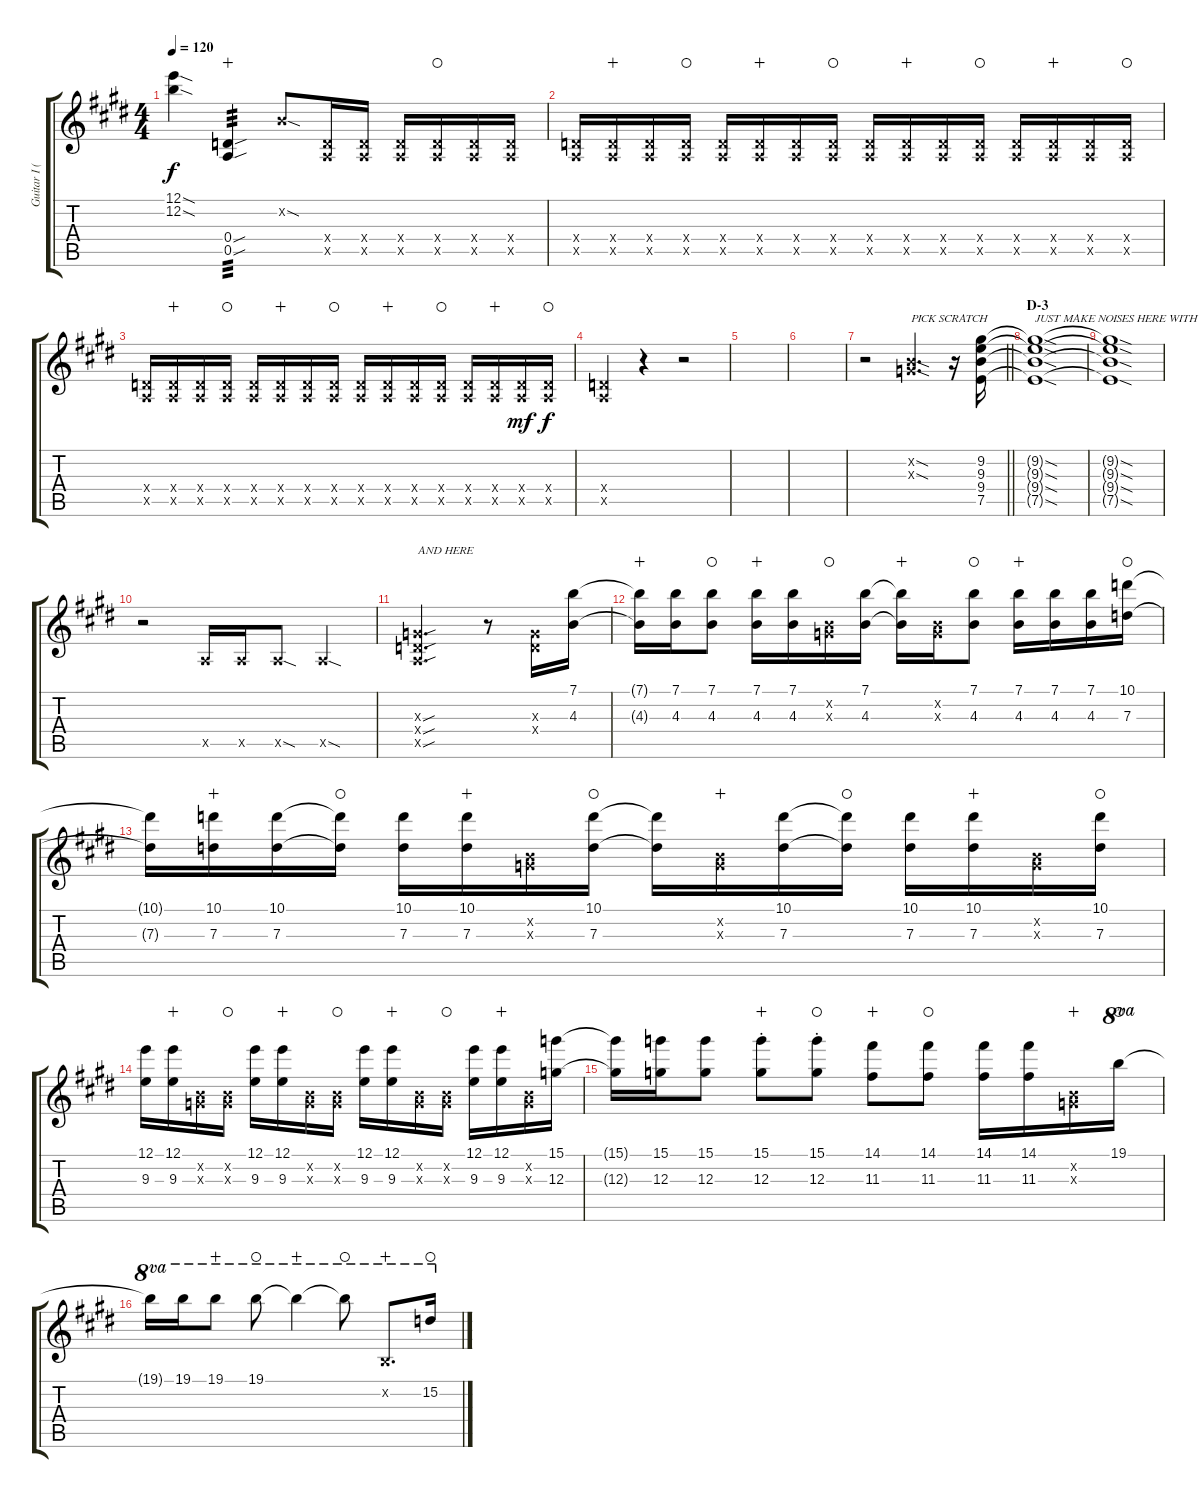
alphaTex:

\track ("Guitar I (Nakano Azusa)" "Guitar I (") {instrument distortionguitar}
\staff {score tabs}
\tuning (E4 B3 G3 D3 A2 E2) {hide}
\ts (4 4)
\tempo 120
\clef g2
\ks e
(12.1{sod} 12.2{sod}).4{dy f} (0.4{sou} 0.5{sou}).4{tp 3 wahc} 0.2{sod x}.8 (0.4{x} 0.5{x}).16 (0.4{x} 0.5{x}).16 (0.4{x} 0.5{x}).16 (0.4{x} 0.5{x}).16{waho} (0.4{x} 0.5{x}).16 (0.4{x} 0.5{x}).16 |
(0.4{x} 0.5{x}).16 (0.4{x} 0.5{x}).16{wahc} (0.4{x} 0.5{x}).16 (0.4{x} 0.5{x}).16{waho} (0.4{x} 0.5{x}).16 (0.4{x} 0.5{x}).16{wahc} (0.4{x} 0.5{x}).16 (0.4{x} 0.5{x}).16{waho} (0.4{x} 0.5{x}).16 (0.4{x} 0.5{x}).16{wahc} (0.4{x} 0.5{x}).16 (0.4{x} 0.5{x}).16{waho} (0.4{x} 0.5{x}).16 (0.4{x} 0.5{x}).16{wahc} (0.4{x} 0.5{x}).16 (0.4{x} 0.5{x}).16{waho} |
(0.4{x} 0.5{x}).16 (0.4{x} 0.5{x}).16{wahc} (0.4{x} 0.5{x}).16 (0.4{x} 0.5{x}).16{waho} (0.4{x} 0.5{x}).16 (0.4{x} 0.5{x}).16{wahc} (0.4{x} 0.5{x}).16 (0.4{x} 0.5{x}).16{waho} (0.4{x} 0.5{x}).16 (0.4{x} 0.5{x}).16{wahc} (0.4{x} 0.5{x}).16 (0.4{x} 0.5{x}).16{waho} (0.4{x} 0.5{x}).16 (0.4{x} 0.5{x}).16{wahc} (0.4{x} 0.5{x}).16{dy mf} (0.4{x} 0.5{x}).16{dy f waho} |
(0.4{x} 0.5{x}).4 r.4 r.2 |
|
|
\barLineRight lightlight
r.2 (0.2{sod x} 0.3{sod x}).4{d txt "PICK SCRATCH"} r.16 (9.2 9.3 9.4 7.5).16 |
\section ("" "D-3")
(9.2{sod t} 9.3{sod t} 9.4{sod t} 7.5{sod t}).1{txt "JUST MAKE NOISES HERE WITH THE WAH"} |
(9.2{sod t} 9.3{sod t} 9.4{sod t} 7.5{sod t}).1 |
r.2 0.5{x}.16 0.5{x}.16 0.5{sod x}.8 0.5{sod x}.4 |
(0.3{sou x} 0.4{sou x} 0.5{sou x}).2{d txt "AND HERE"} r.8 (0.3{x} 0.4{x}).16 (7.1 4.3).16 |
(7.1{t} 4.3{t}).16{wahc} (7.1 4.3).16 (7.1 4.3).8{waho} (7.1 4.3).16{wahc} (7.1 4.3).16 (0.2{x} 0.3{x}).16{waho} (7.1 4.3).16 (7.1{t} 4.3{t}).16{wahc} (0.2{x} 0.3{x}).16 (7.1 4.3).8{waho} (7.1 4.3).16{wahc} (7.1 4.3).16 (7.1 4.3).16 (10.1 7.3).16{waho} |
(10.1{t} 7.3{t}).16 (10.1 7.3).16{wahc} (10.1 7.3).16 (10.1{t} 7.3{t}).16{waho} (10.1 7.3).16 (10.1 7.3).16{wahc} (0.2{x} 0.3{x}).16 (10.1 7.3).16{waho} (10.1{t} 7.3{t}).16 (0.2{x} 0.3{x}).16{wahc} (10.1 7.3).16 (10.1{t} 7.3{t}).16{waho} (10.1 7.3).16 (10.1 7.3).16{wahc} (0.2{x} 0.3{x}).16 (10.1 7.3).16{waho} |
(12.1 9.3).16 (12.1 9.3).16{wahc} (0.2{x} 0.3{x}).16 (0.2{x} 0.3{x}).16{waho} (12.1 9.3).16 (12.1 9.3).16{wahc} (0.2{x} 0.3{x}).16 (0.2{x} 0.3{x}).16{waho} (12.1 9.3).16 (12.1 9.3).16{wahc} (0.2{x} 0.3{x}).16 (0.2{x} 0.3{x}).16{waho} (12.1 9.3).16 (12.1 9.3).16{wahc} (0.2{x} 0.3{x}).16 (15.1 12.3).16 |
(15.1{t} 12.3{t}).16 (15.1 12.3).16 (15.1 12.3).8 (15.1{st} 12.3{st}).8{wahc} (15.1{st} 12.3{st}).8{waho} (14.1 11.3).8{wahc} (14.1 11.3).8{waho} (14.1 11.3).16 (14.1 11.3).16 (0.2{x} 0.3{x}).16{wahc} 19.1.16{ot 8va waho} |
19.1{t}.16{ot 8va} 19.1.16{ot 8va} 19.1.8{ot 8va wahc} 19.1.8{ot 8va waho} 19.1{t}.4{ot 8va wahc} 19.1{t}.8{ot 8va waho} 0.2{x}.8{d ot 8va wahc} 15.2.16{ot 8va waho}
